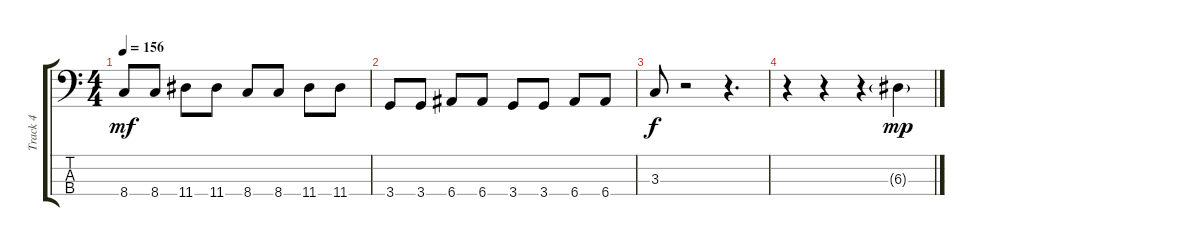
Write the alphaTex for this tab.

\track ("Track 4" "Track 4") {instrument electricbassfinger}
\staff {score tabs}
\tuning (G2 D2 A1 E1) {hide}
\ts (4 4)
\tempo 156
\clef f4
\ks c
8.4.8{dy mf} 8.4.8 11.4.8 11.4.8 8.4.8 8.4.8 11.4.8 11.4.8 |
3.4.8 3.4.8 6.4.8 6.4.8 3.4.8 3.4.8 6.4.8 6.4.8 |
3.3.8{dy f} r.2 r.4{d} |
r.4 r.4 r.4 6.3{g}.4{dy mp}
